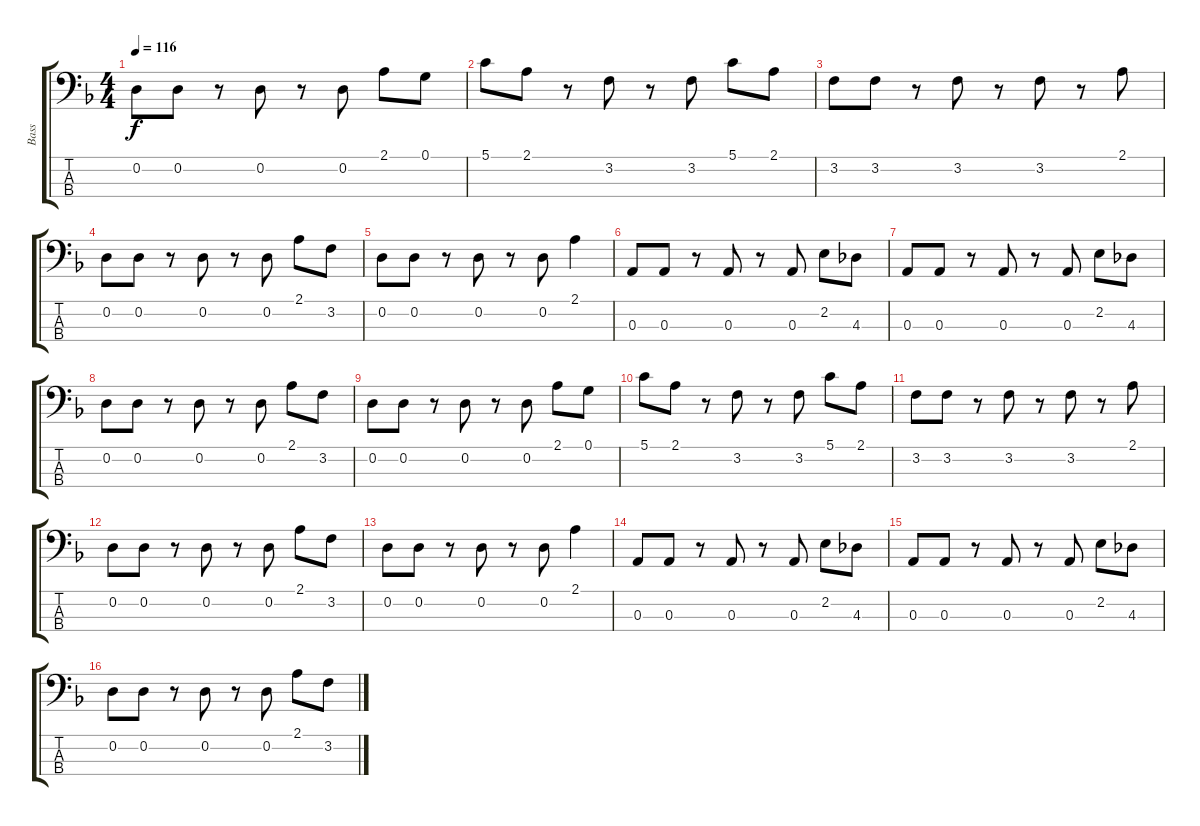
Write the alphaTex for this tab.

\track ("Bass" "Bass") {instrument electricbassfinger}
\staff {score tabs}
\tuning (G2 D2 A1 E1) {hide}
\ts (4 4)
\tempo 116
\clef f4
\ks dminor
0.2.8{dy f} 0.2.8 r.8 0.2.8 r.8 0.2.8 2.1.8 0.1.8 |
5.1.8 2.1.8 r.8 3.2.8 r.8 3.2.8 5.1.8 2.1.8 |
3.2.8 3.2.8 r.8 3.2.8 r.8 3.2.8 r.8 2.1.8 |
0.2.8 0.2.8 r.8 0.2.8 r.8 0.2.8 2.1.8 3.2.8 |
0.2.8 0.2.8 r.8 0.2.8 r.8 0.2.8 2.1.4 |
0.3.8 0.3.8 r.8 0.3.8 r.8 0.3.8 2.2.8 4.3.8 |
0.3.8 0.3.8 r.8 0.3.8 r.8 0.3.8 2.2.8 4.3.8 |
0.2.8 0.2.8 r.8 0.2.8 r.8 0.2.8 2.1.8 3.2.8 |
0.2.8 0.2.8 r.8 0.2.8 r.8 0.2.8 2.1.8 0.1.8 |
5.1.8 2.1.8 r.8 3.2.8 r.8 3.2.8 5.1.8 2.1.8 |
3.2.8 3.2.8 r.8 3.2.8 r.8 3.2.8 r.8 2.1.8 |
0.2.8 0.2.8 r.8 0.2.8 r.8 0.2.8 2.1.8 3.2.8 |
0.2.8 0.2.8 r.8 0.2.8 r.8 0.2.8 2.1.4 |
0.3.8 0.3.8 r.8 0.3.8 r.8 0.3.8 2.2.8 4.3.8 |
0.3.8 0.3.8 r.8 0.3.8 r.8 0.3.8 2.2.8 4.3.8 |
0.2.8 0.2.8 r.8 0.2.8 r.8 0.2.8 2.1.8 3.2.8
